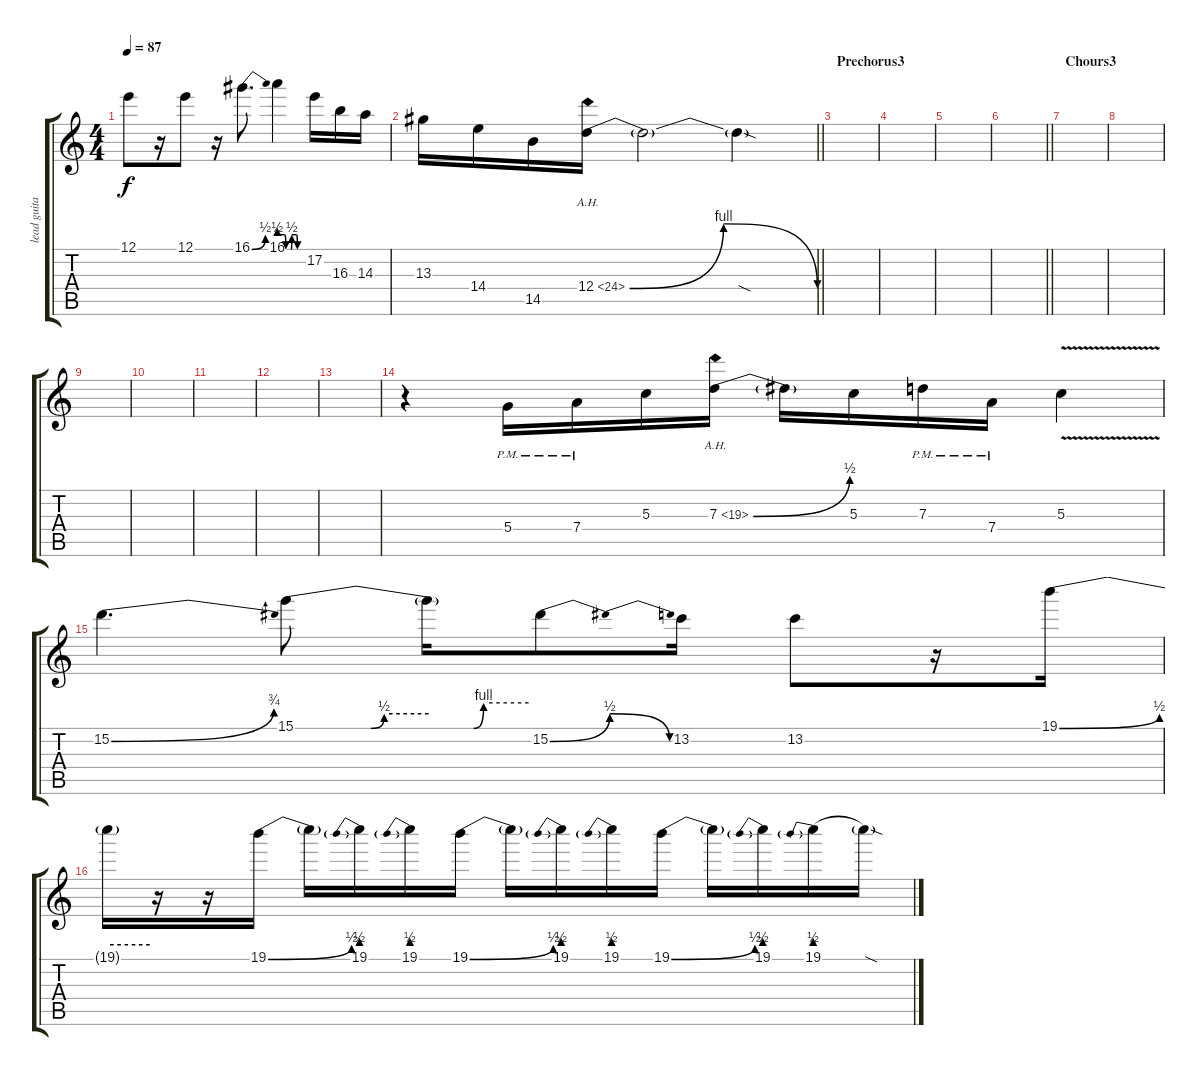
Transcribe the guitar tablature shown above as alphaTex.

\track ("lead guitar" "lead guita") {instrument distortionguitar}
\staff {score tabs}
\tuning (E4 B3 G3 D3 A2 E2) {hide}
\ts (4 4)
\tempo 87
\clef g2
\ks c
12.1.8{dy f} r.16 12.1.8 r.16 16.1{be (bend 0 0 60 2)}.8{d} 16.1{be (custom 0 2 13 2 17 0 30 0 32 2 44 2 46 0 60 0)}.4 17.2.16 16.3.16 14.3.16 |
\barLineRight lightlight
13.3.16 14.4.16 14.5.16 12.4{be (bendrelease 0 0 15 4 45 4 60 0) ah 12}.16 12.4{t}.2 12.4{sod t}.4 |
\section ("" "Prechorus3")
|
|
|
\barLineRight lightlight
|
\section ("" "Chours3")
|
|
|
|
|
|
|
r.4 5.4{pm}.16 7.4{pm}.16 5.3.16 7.3{be (bend 0 0 60 2) ah 12}.16 7.3{t}.16 5.3.16 7.3{pm}.16 7.4{pm}.16 5.3{v}.4 |
15.2{be (bend 0 0 60 3)}.4{d} 15.1{be (custom 0 0 34 0 40 2 60 2)}.8 15.1{be (custom 0 0 27 0 33 4 60 4) t}.16 15.2{be (bendrelease 0 0 5 2 40 2 60 0)}.8 13.2.16 13.2.8 r.16 19.1{be (bend 0 0 60 2)}.16 |
19.1{be (hold 0 2 60 2) t}.16 r.16 r.16 19.1{be (bend 0 0 60 2)}.16 19.1{t}.16 19.1{be (prebend 0 2 60 2)}.16 19.1{be (prebend 0 2 60 2)}.16 19.1{be (bend 0 0 60 2)}.16 19.1{t}.16 19.1{be (prebend 0 2 60 2)}.16 19.1{be (prebend 0 2 60 2)}.16 19.1{be (bend 0 0 60 2)}.16 19.1{t}.16 19.1{be (prebend 0 2 60 2)}.16 19.1{be (prebend 0 2 60 2)}.16 19.1{sod t}.16
